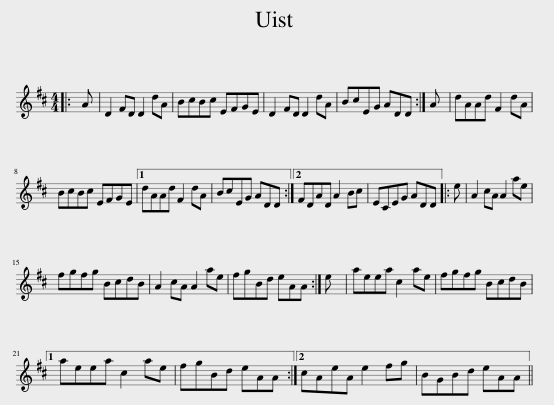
X:1
L:1/8
M:4/4
I:linebreak $
K:D
V:1 treble
V:1
|: A | D2 FD D2 dA | BcBc EFGE | D2 FD D2 dA | BcEG ADD :| %5
 A | dAAd F2 dA |$ BcBc EFGE |1 dAAd F2 dA | BcEG ADD :|2 %10
 FDAD A2 Bc | ECEG ADD |: e | A2 cA A2 ae |$ fgfg BcdB | %15
 A2 cA A2 ae | fgBd eAA :| e | aeea c2 ae | fgfg BcdB |1$ %20
 aeea c2 ae | fgBd eAA :|2 cAeA e2 fg | BGBd eAA || %24
